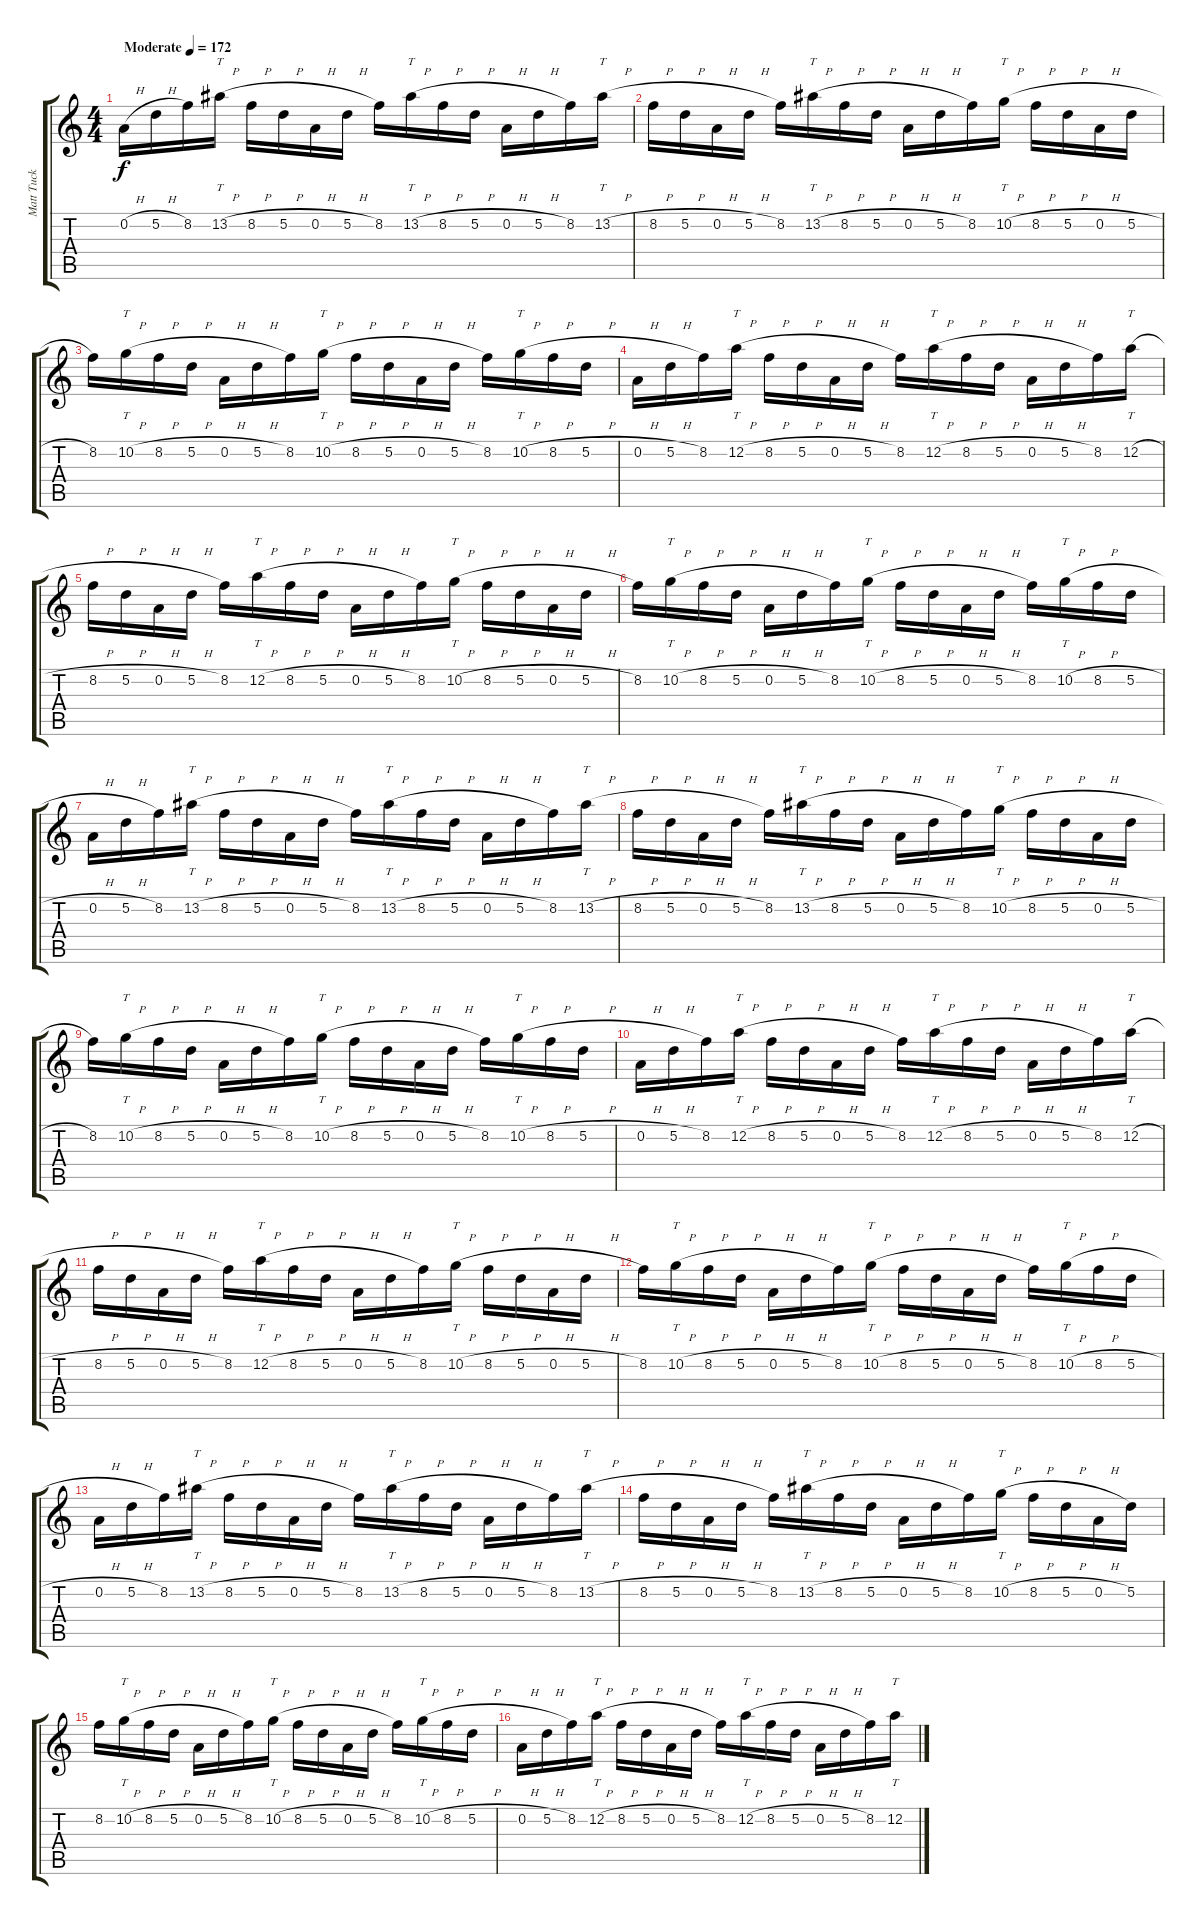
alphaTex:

\track ("Matt Tuck" "Matt Tuck") {instrument distortionguitar}
\staff {score tabs}
\tuning (D4 A3 F3 C3 G2 C2) {hide}
\ts (4 4)
\tempo (172 "Moderate")
\clef g2
\ks c
0.2{h}.16{dy f instrument distortionguitar} 5.2{h}.16 8.2.16 13.2{h}.16{tt} 8.2{h}.16 5.2{h}.16 0.2{h}.16 5.2{h}.16 8.2.16 13.2{h}.16{tt} 8.2{h}.16 5.2{h}.16 0.2{h}.16 5.2{h}.16 8.2.16 13.2{h}.16{tt} |
8.2{h}.16 5.2{h}.16 0.2{h}.16 5.2{h}.16 8.2.16 13.2{h}.16{tt} 8.2{h}.16 5.2{h}.16 0.2{h}.16 5.2{h}.16 8.2.16 10.2{h}.16{tt} 8.2{h}.16 5.2{h}.16 0.2{h}.16 5.2{h}.16 |
8.2.16 10.2{h}.16{tt} 8.2{h}.16 5.2{h}.16 0.2{h}.16 5.2{h}.16 8.2.16 10.2{h}.16{tt} 8.2{h}.16 5.2{h}.16 0.2{h}.16 5.2{h}.16 8.2.16 10.2{h}.16{tt} 8.2{h}.16 5.2{h}.16 |
0.2{h}.16 5.2{h}.16 8.2.16 12.2{h}.16{tt} 8.2{h}.16 5.2{h}.16 0.2{h}.16 5.2{h}.16 8.2.16 12.2{h}.16{tt} 8.2{h}.16 5.2{h}.16 0.2{h}.16 5.2{h}.16 8.2.16 12.2{h}.16{tt} |
8.2{h}.16 5.2{h}.16 0.2{h}.16 5.2{h}.16 8.2.16 12.2{h}.16{tt} 8.2{h}.16 5.2{h}.16 0.2{h}.16 5.2{h}.16 8.2.16 10.2{h}.16{tt} 8.2{h}.16 5.2{h}.16 0.2{h}.16 5.2{h}.16 |
8.2.16 10.2{h}.16{tt} 8.2{h}.16 5.2{h}.16 0.2{h}.16 5.2{h}.16 8.2.16 10.2{h}.16{tt} 8.2{h}.16 5.2{h}.16 0.2{h}.16 5.2{h}.16 8.2.16 10.2{h}.16{tt} 8.2{h}.16 5.2{h}.16 |
0.2{h}.16 5.2{h}.16 8.2.16 13.2{h}.16{tt} 8.2{h}.16 5.2{h}.16 0.2{h}.16 5.2{h}.16 8.2.16 13.2{h}.16{tt} 8.2{h}.16 5.2{h}.16 0.2{h}.16 5.2{h}.16 8.2.16 13.2{h}.16{tt} |
8.2{h}.16 5.2{h}.16 0.2{h}.16 5.2{h}.16 8.2.16 13.2{h}.16{tt} 8.2{h}.16 5.2{h}.16 0.2{h}.16 5.2{h}.16 8.2.16 10.2{h}.16{tt} 8.2{h}.16 5.2{h}.16 0.2{h}.16 5.2{h}.16 |
8.2.16 10.2{h}.16{tt} 8.2{h}.16 5.2{h}.16 0.2{h}.16 5.2{h}.16 8.2.16 10.2{h}.16{tt} 8.2{h}.16 5.2{h}.16 0.2{h}.16 5.2{h}.16 8.2.16 10.2{h}.16{tt} 8.2{h}.16 5.2{h}.16 |
0.2{h}.16 5.2{h}.16 8.2.16 12.2{h}.16{tt} 8.2{h}.16 5.2{h}.16 0.2{h}.16 5.2{h}.16 8.2.16 12.2{h}.16{tt} 8.2{h}.16 5.2{h}.16 0.2{h}.16 5.2{h}.16 8.2.16 12.2{h}.16{tt} |
8.2{h}.16 5.2{h}.16 0.2{h}.16 5.2{h}.16 8.2.16 12.2{h}.16{tt} 8.2{h}.16 5.2{h}.16 0.2{h}.16 5.2{h}.16 8.2.16 10.2{h}.16{tt} 8.2{h}.16 5.2{h}.16 0.2{h}.16 5.2{h}.16 |
8.2.16 10.2{h}.16{tt} 8.2{h}.16 5.2{h}.16 0.2{h}.16 5.2{h}.16 8.2.16 10.2{h}.16{tt} 8.2{h}.16 5.2{h}.16 0.2{h}.16 5.2{h}.16 8.2.16 10.2{h}.16{tt} 8.2{h}.16 5.2{h}.16 |
0.2{h}.16 5.2{h}.16 8.2.16 13.2{h}.16{tt} 8.2{h}.16 5.2{h}.16 0.2{h}.16 5.2{h}.16 8.2.16 13.2{h}.16{tt} 8.2{h}.16 5.2{h}.16 0.2{h}.16 5.2{h}.16 8.2.16 13.2{h}.16{tt} |
8.2{h}.16 5.2{h}.16 0.2{h}.16 5.2{h}.16 8.2.16 13.2{h}.16{tt} 8.2{h}.16 5.2{h}.16 0.2{h}.16 5.2{h}.16 8.2.16 10.2{h}.16{tt} 8.2{h}.16 5.2{h}.16 0.2{h}.16 5.2.16 |
8.2.16 10.2{h}.16{tt} 8.2{h}.16 5.2{h}.16 0.2{h}.16 5.2{h}.16 8.2.16 10.2{h}.16{tt} 8.2{h}.16 5.2{h}.16 0.2{h}.16 5.2{h}.16 8.2.16 10.2{h}.16{tt} 8.2{h}.16 5.2{h}.16 |
0.2{h}.16 5.2{h}.16 8.2.16 12.2{h}.16{tt} 8.2{h}.16 5.2{h}.16 0.2{h}.16 5.2{h}.16 8.2.16 12.2{h}.16{tt} 8.2{h}.16 5.2{h}.16 0.2{h}.16 5.2{h}.16 8.2.16 12.2{h}.16{tt}
